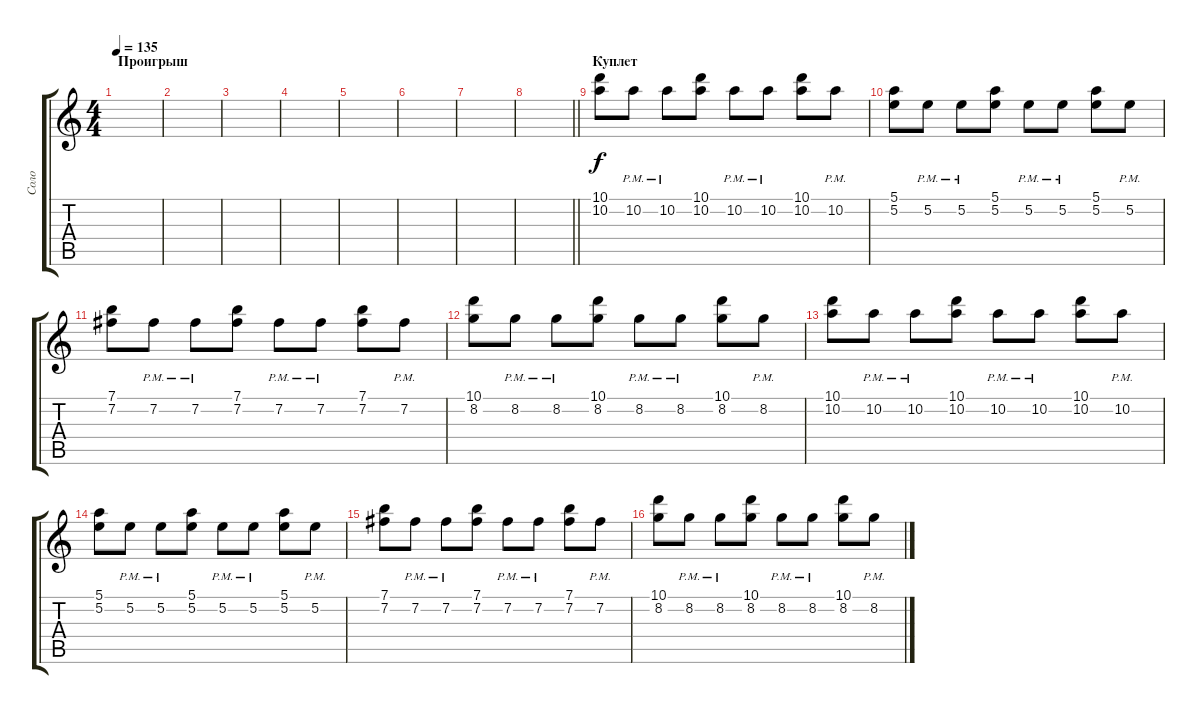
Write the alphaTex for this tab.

\track ("Соло" "Соло") {instrument acousticguitarsteel}
\staff {score tabs}
\tuning (E4 B3 G3 D3 A2 E2) {hide}
\ts (4 4)
\section ("" "Проигрыш")
\tempo 135
\clef g2
\ks c
|
|
|
|
|
|
|
\barLineRight lightlight
|
\section ("" "Куплет")
(10.1 10.2).8{instrument distortionguitar} 10.2{pm}.8 10.2{pm}.8 (10.1 10.2).8 10.2{pm}.8 10.2{pm}.8 (10.1 10.2).8 10.2{pm}.8 |
(5.1 5.2).8 5.2{pm}.8 5.2{pm}.8 (5.1 5.2).8 5.2{pm}.8 5.2{pm}.8 (5.1 5.2).8 5.2{pm}.8 |
(7.1 7.2).8 7.2{pm}.8 7.2{pm}.8 (7.1 7.2).8 7.2{pm}.8 7.2{pm}.8 (7.1 7.2).8 7.2{pm}.8 |
(10.1 8.2).8 8.2{pm}.8 8.2{pm}.8 (10.1 8.2).8 8.2{pm}.8 8.2{pm}.8 (10.1 8.2).8 8.2{pm}.8 |
(10.1 10.2).8 10.2{pm}.8 10.2{pm}.8 (10.1 10.2).8 10.2{pm}.8 10.2{pm}.8 (10.1 10.2).8 10.2{pm}.8 |
(5.1 5.2).8 5.2{pm}.8 5.2{pm}.8 (5.1 5.2).8 5.2{pm}.8 5.2{pm}.8 (5.1 5.2).8 5.2{pm}.8 |
(7.1 7.2).8 7.2{pm}.8 7.2{pm}.8 (7.1 7.2).8 7.2{pm}.8 7.2{pm}.8 (7.1 7.2).8 7.2{pm}.8 |
(10.1 8.2).8 8.2{pm}.8 8.2{pm}.8 (10.1 8.2).8 8.2{pm}.8 8.2{pm}.8 (10.1 8.2).8 8.2{pm}.8
